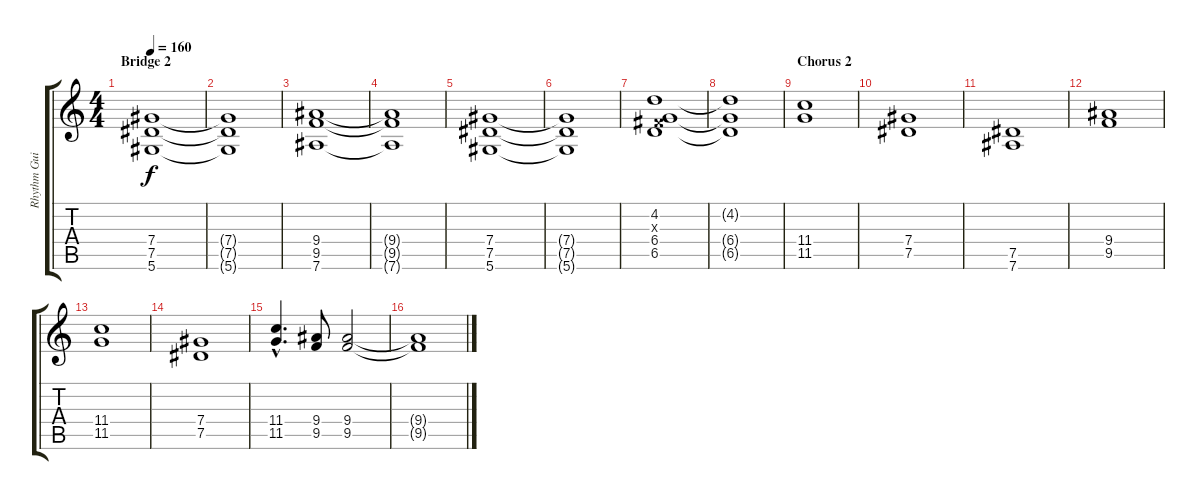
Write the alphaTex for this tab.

\track ("Rhythm Guitar" "Rhythm Gui") {instrument distortionguitar}
\staff {score tabs}
\tuning (Eb4 Bb3 Gb3 Db3 Ab2 Eb2) {hide}
\ts (4 4)
\section ("" "Bridge 2")
\tempo 160
\clef g2
\ks c
(7.4 7.5 5.6).1{dy f} |
(7.4{t} 7.5{t} 5.6{t}).1 |
(9.4 9.5 7.6).1 |
(9.4{t} 9.5{t} 7.6{t}).1 |
(7.4 7.5 5.6).1 |
(7.4{t} 7.5{t} 5.6{t}).1 |
(4.2 0.3{x} 6.4 6.5).1 |
(4.2{t} 6.4{t} 6.5{t}).1 |
\section ("" "Chorus 2")
(11.4 11.5).1 |
(7.4 7.5).1 |
(7.5 7.6).1 |
(9.4 9.5).1 |
(11.4 11.5).1 |
(7.4 7.5).1 |
(11.4{hac} 11.5{hac}).4{d} (9.4 9.5).8 (9.4 9.5).2 |
(9.4{t} 9.5{t}).1
